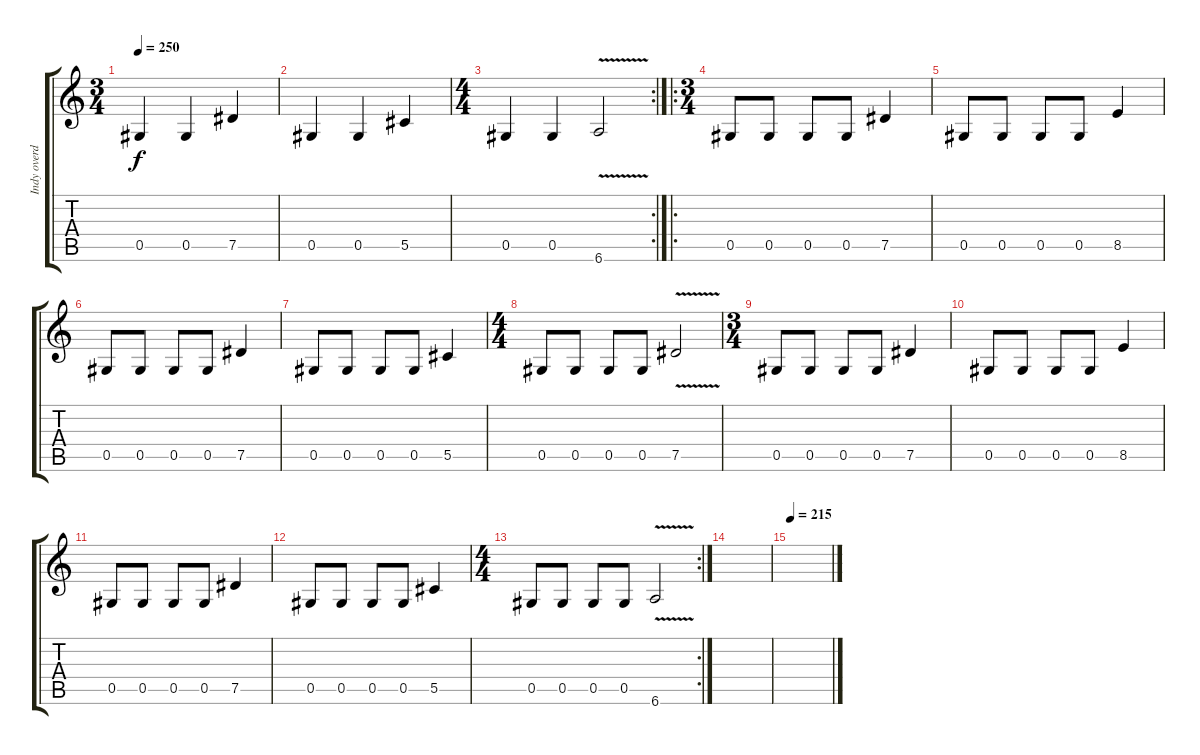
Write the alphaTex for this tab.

\track ("Indy overdrive" "Indy overd") {instrument distortionguitar}
\staff {score tabs}
\tuning (Eb4 Bb3 Gb3 Db3 Ab2 Eb2) {hide}
\ts (3 4)
\tempo 250
\clef g2
\ks c
0.5.4{dy f} 0.5.4 7.5.4 |
0.5.4 0.5.4 5.5.4 |
\rc 2
\ts (4 4)
0.5.4 0.5.4 6.6{v}.2 |
\ro
\ts (3 4)
0.5.8 0.5.8 0.5.8 0.5.8 7.5.4 |
0.5.8 0.5.8 0.5.8 0.5.8 8.5.4 |
0.5.8 0.5.8 0.5.8 0.5.8 7.5.4 |
0.5.8 0.5.8 0.5.8 0.5.8 5.5.4 |
\ts (4 4)
0.5.8 0.5.8 0.5.8 0.5.8 7.5{v}.2 |
\ts (3 4)
0.5.8 0.5.8 0.5.8 0.5.8 7.5.4 |
0.5.8 0.5.8 0.5.8 0.5.8 8.5.4 |
0.5.8 0.5.8 0.5.8 0.5.8 7.5.4 |
0.5.8 0.5.8 0.5.8 0.5.8 5.5.4 |
\rc 2
\ts (4 4)
0.5.8 0.5.8 0.5.8 0.5.8 6.6{v}.2 |
|
\tempo 215
